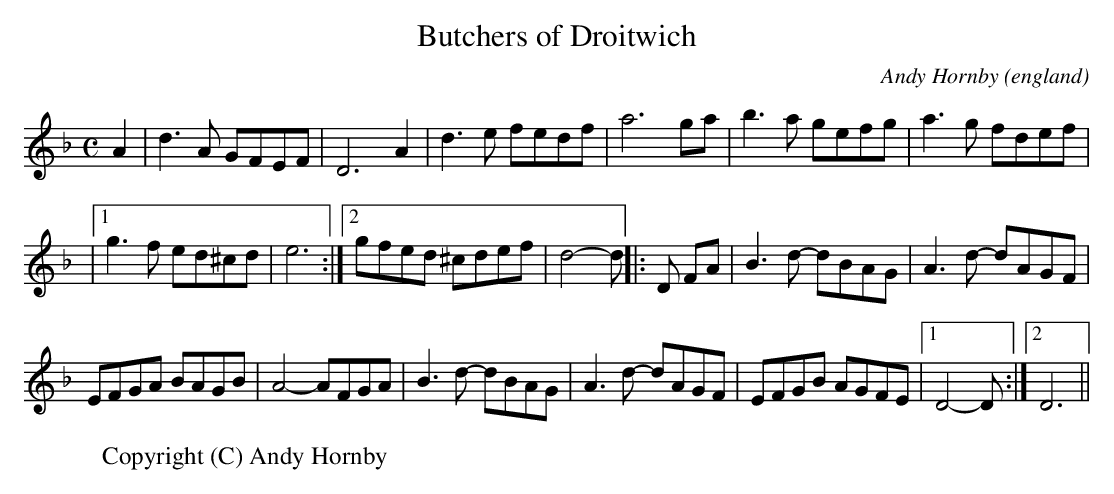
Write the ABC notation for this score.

X:1
T:Butchers of Droitwich
O:england
M:C
C:Andy Hornby
K:Dm
A2|\
d3A GFEF|D6 A2|d3e fedf|a6 ga|\
b3a gefg|a3g fdef|
|1 g3f ed^cd|e6 :|2 gfed ^cdef|d4-d ||\
|:D FA|\
B3d- dBAG|A3d- dAGF|
EFGA BAGB|A4- AFGA|\
B3d- dBAG|A3d- dAGF|EFGB AGFE |1\
D4- D:|2 D6 ||
W:Copyright (C) Andy Hornby
